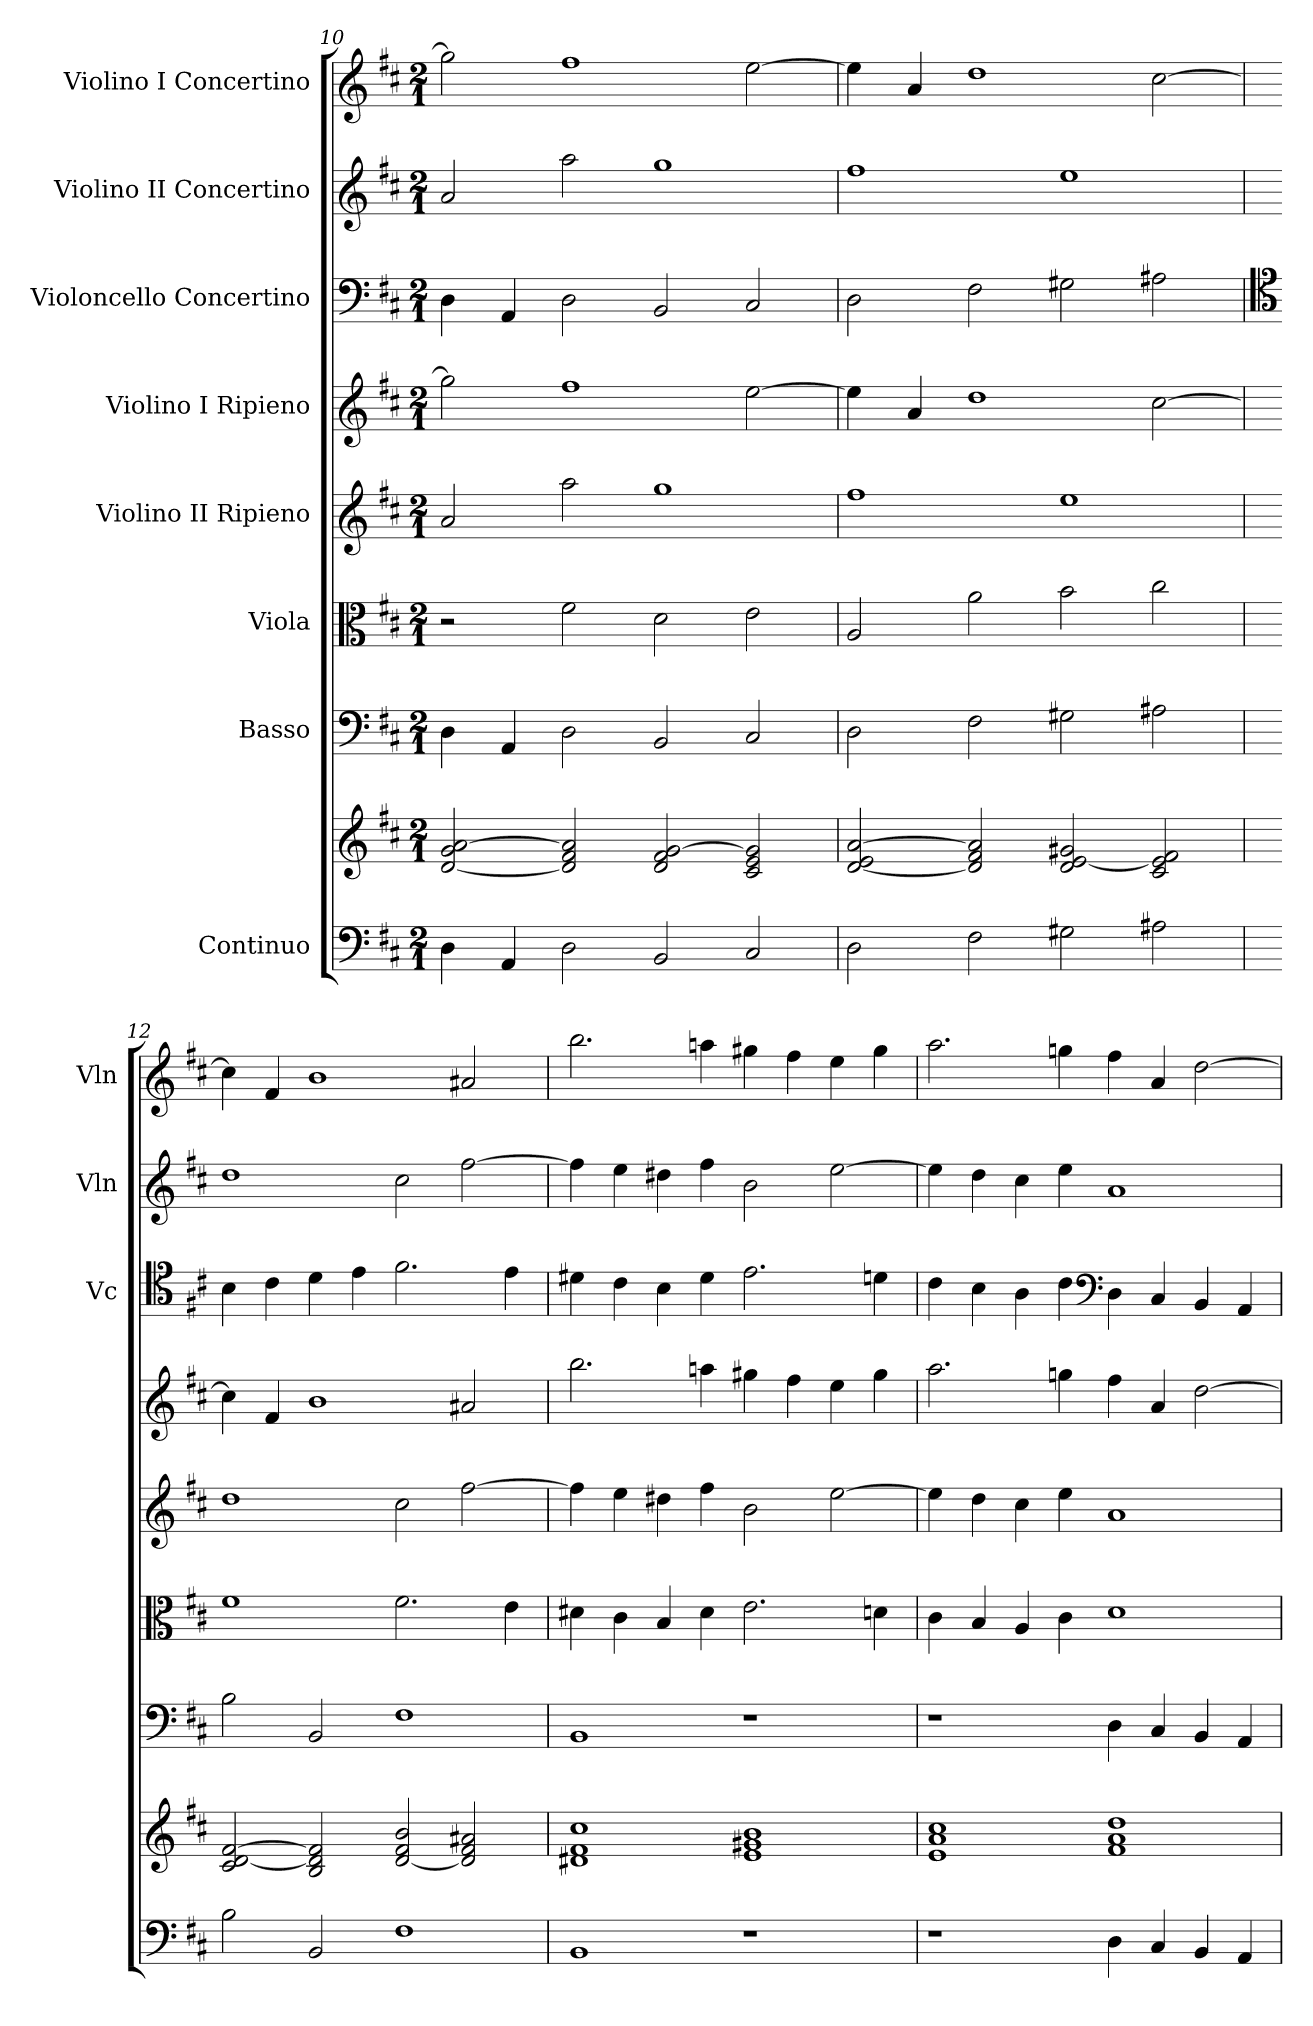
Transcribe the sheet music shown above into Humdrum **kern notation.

**kern	**kern	**kern	**kern	**kern	**kern	**kern	**kern	**kern
*part8	*part8	*part7	*part6	*part5	*part4	*part3	*part2	*part1
*staff9	*staff8	*staff7	*staff6	*staff5	*staff4	*staff3	*staff2	*staff1
*I"Continuo	*	*I"Basso	*I"Viola	*I"Violino II Ripieno	*I"Violino I Ripieno	*I"Violoncello Concertino	*I"Violino II Concertino	*I"Violino I Concertino
*	*	*	*	*	*	*I'Vc	*I'Vln	*I'Vln
*clefF4	*clefG2	*clefF4	*clefC3	*clefG2	*clefG2	*clefF4	*clefG2	*clefG2
*k[f#c#]	*k[f#c#]	*k[f#c#]	*k[f#c#]	*k[f#c#]	*k[f#c#]	*k[f#c#]	*k[f#c#]	*k[f#c#]
*M2/1	*M2/1	*M2/1	*M2/1	*M2/1	*M2/1	*M2/1	*M2/1	*M2/1
=10	=10	=10	=10	=10	=10	=10	=10	=10
4D\	[2d/ 2g/ [2a/	4D\	2r	2a/	2gg\]	4D\	2a/	2gg\]
4AA/	.	4AA/	.	.	.	4AA/	.	.
2D\	2d/] 2f#/ 2a/]	2D\	2f#\	2aa\	1ff#	2D\	2aa\	1ff#
2BB/	2d/ 2f#/ [2g/	2BB/	2d\	1gg	.	2BB/	1gg	.
2C#/	2c#/ 2e/ 2g/]	2C#/	2e\	.	[2ee\	2C#/	.	[2ee\
=11	=11	=11	=11	=11	=11	=11	=11	=11
2D\	[2d/ 2e/ [2a/	2D\	2A/	1ff#	4ee\]	2D\	1ff#	4ee\]
.	.	.	.	.	4a/	.	.	4a/
2F#\	2d/] 2f#/ 2a/]	2F#\	2a\	.	1dd	2F#\	.	1dd
2G#X\	2d/ [2e/ 2g#X/	2G#X\	2b\	1ee	.	2G#X\	1ee	.
2A#X\	2c#/ 2e/] 2f#/	2A#X\	2cc#\	.	[2cc#\	2A#X\	.	[2cc#\
=12	=12	=12	=12	=12	=12	=12	=12	=12
*	*	*	*	*	*	*clefC4	*	*
2B\	2c#/ [2d/ [2f#/	2B\	1f#	1dd	4cc#\]	4B\	1dd	4cc#\]
.	.	.	.	.	4f#/	4c#\	.	4f#/
2BB/	2B/ 2d/] 2f#/]	2BB/	.	.	1b	4d\	.	1b
.	.	.	.	.	.	4e\	.	.
1F#	[2d/ 2f#/ 2b/	1F#	2.f#\	2cc#\	.	2.f#\	2cc#\	.
.	2d/] 2f#/ 2a#X/	.	.	[2ff#\	2a#X/	.	[2ff#\	2a#X/
.	.	.	4e\	.	.	4e\	.	.
=13	=13	=13	=13	=13	=13	=13	=13	=13
1BB	1d#X 1f# 1cc#	1BB	4d#X\	4ff#\]	2.bb\	4d#X\	4ff#\]	2.bb\
.	.	.	4c#\	4ee\	.	4c#\	4ee\	.
.	.	.	4B/	4dd#X\	.	4B\	4dd#X\	.
.	.	.	4d#\	4ff#\	4aan\	4d#\	4ff#\	4aan\
1r	1e 1g#X 1b	1r	2.e\	2b\	4gg#X\	2.e\	2b\	4gg#X\
.	.	.	.	.	4ff#\	.	.	4ff#\
.	.	.	.	[2ee\	4ee\	.	[2ee\	4ee\
.	.	.	4dn\	.	4gg#\	4dn\	.	4gg#\
=14	=14	=14	=14	=14	=14	=14	=14	=14
1r	1e 1a 1cc#	1r	4c#\	4ee\]	2.aa\	4c#\	4ee\]	2.aa\
.	.	.	4B/	4dd\	.	4B\	4dd\	.
.	.	.	4A/	4cc#\	.	4A\	4cc#\	.
.	.	.	4c#\	4ee\	4ggn\	4c#\	4ee\	4ggn\
*	*	*	*	*	*	*clefF4	*	*
4D\	1f# 1a 1dd	4D\	1d	1a	4ff#\	4D\	1a	4ff#\
4C#/	.	4C#/	.	.	4a/	4C#/	.	4a/
4BB/	.	4BB/	.	.	[2dd\	4BB/	.	[2dd\
4AA/	.	4AA/	.	.	.	4AA/	.	.
=	=	=	=	=	=	=	=	=
*-	*-	*-	*-	*-	*-	*-	*-	*-
